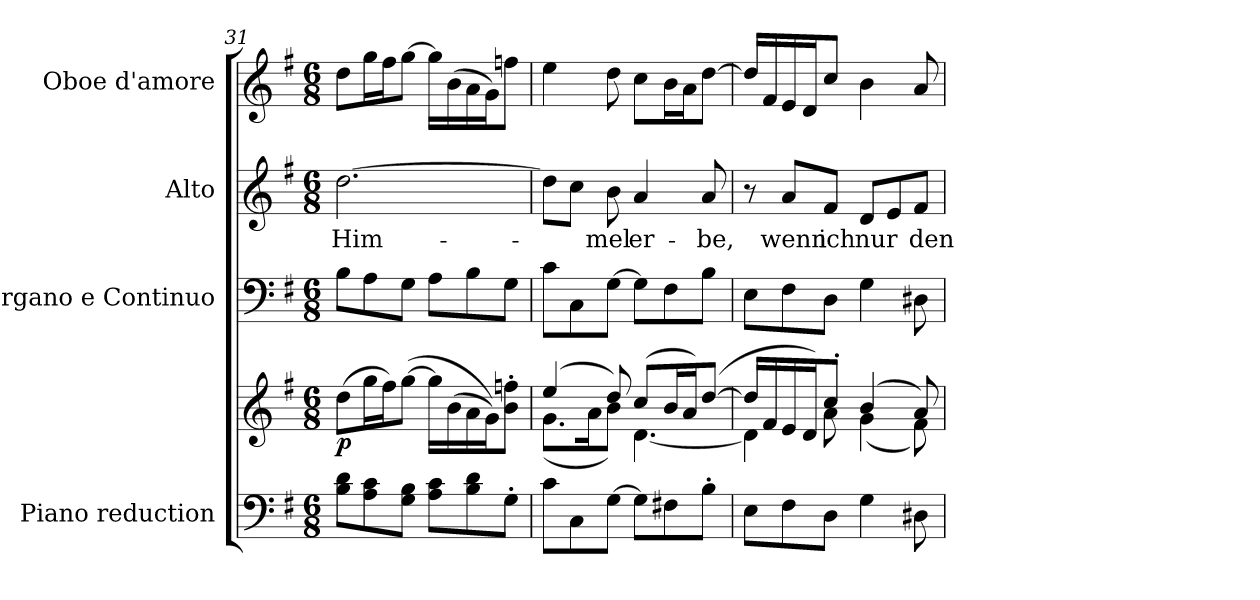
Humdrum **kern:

**kern	**kern	**dynam	**kern	**kern	**text	**kern
*part4	*part4	*part4	*part3	*part2	*part2	*part1
*staff5	*staff4	*staff4/5	*staff3	*staff2	*staff2	*staff1
*I"Piano reduction	*	*	*I"Organo e Continuo	*I"Alto	*	*I"Oboe d'amore
*I'Pno	*	*	*	*	*	*I'Ob
*clefF4	*clefG2	*	*clefF4	*clefG2	*	*clefG2
*k[f#]	*k[f#]	*	*k[f#]	*k[f#]	*	*k[f#]
*M6/8	*M6/8	*	*M6/8	*M6/8	*	*M6/8
=31	=31	=31	=31	=31	=31	=31
!	!	!LO:DY:b	!	!	!LO:LY:b	!
8B\ 8d\L	(>8dd\L	p	8B\L	[2.dd\	Him-	8dd\L
8A\ 8c\	16gg\L	.	8A\	.	.	16gg\L
.	16ff#\J)	.	.	.	.	16ff#\J
8G\ 8B\J	(>[8gg\J	.	8G\J	.	.	[8gg\J
8A\ 8c\L	16gg\LL]	.	8A\L	.	.	16gg\LL]
.	(>16b\	.	.	.	.	(>16b\
8B\ 8d\	16a\	.	8B\	.	.	16a\
.	16g\J))	.	.	.	.	16g\J)
8G'\J	8b\' 8ffn\'J	.	8G\J	.	.	8ffn\J
=32	=32	=32	=32	=32	=32	=32
*	*^	*	*	*	*	*
8c\L	(>4ee/	(<8.g\L	.	8c\L	8dd\L]	.	4ee\
8C\	.	.	.	8C\	8cc\J	.	.
.	.	16a\K	.	.	.	.	.
!	!	!	!	!	!	!LO:LY:b	!
[8G\J	8dd/)	8b\J)	.	[8G\J	8b\	-mel	8dd\
!	!	!	!	!	!	!LO:LY:b	!
8G\L]	(>8cc/L	[4.d\	.	8G\L]	4a/	er-	8cc\L
8F#X\	16b/L	.	.	8F#\	.	.	16b\L
.	16a/J)	.	.	.	.	.	16a\J
!	!	!	!	!	!	!LO:LY:b	!
8B'\J	(>[8dd/J	.	.	8B\J	8a/	be,	[8dd\J
!!LO:LB:g=z
=33	=33	=33	=33	=33	=33	=33	=33
8E\L	16dd/LL]	4d\]	.	8E\L	8r	.	16dd/LL]
.	16f#/	.	.	.	.	.	16f#/
!	!	!	!	!	!	!LO:LY:b	!
8F#\	16e/	.	.	8F#\	8a/L	wenn	16e/
.	16d/J)	.	.	.	.	.	16d/J
!	!	!	!	!	!	!LO:LY:b	!
8D\J	8cc'/J	8a\	.	8D\J	8f#/J	ich	8cc/J
!	!	!	!	!	!	!LO:LY:b	!
4G\	(>4b/	(<4g\	.	4G\	8d/L	nur	4b\
.	.	.	.	.	8e/	.	.
!	!	!	!	!	!	!LO:LY:b	!
8D#X\	8a/)	8f#\)	.	8D#X\	8f#/J	den	8a/
*	*v	*v	*	*	*	*	*
=	=	=	=	=	=	=
*-	*-	*-	*-	*-	*-	*-
